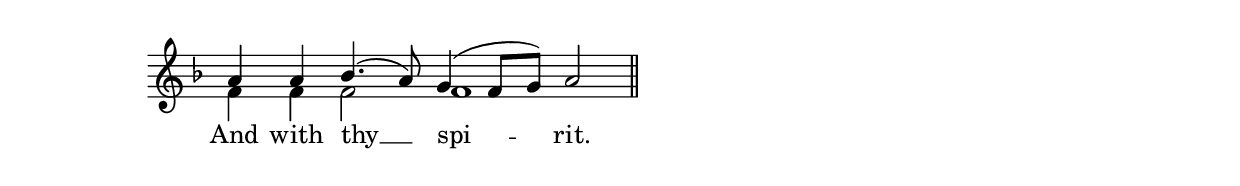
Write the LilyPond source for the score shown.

\version "2.24.4"




keyTime = { \key f \major}
cadenzaMeasure = {
  \cadenzaOff
  \partial 1024 s1024
  \cadenzaOn

}

SopMusic    = \relative { 
    \override Score.BarNumber.break-visibility = #all-visible
    \cadenzaOn
    a'4 a bes4.( a8) g4( f8[ g]) a2 \cadenzaMeasure \section

}

BassMusic   = \relative {
    \override Score.BarNumber.break-visibility = #all-visible
    \cadenzaOn
    f'4 f f2 f1 \cadenzaMeasure \section
}

VerseOne = \lyricmode {
    And with thy __ spi -- rit.
    }


\score {
    \new Staff \with {midiInstrument = "choir aahs"} <<
        \clef "treble"
        \new Voice = "Sop"  { \voiceOne \keyTime \SopMusic}
        \new Voice = "Bass"  { \voiceTwo \keyTime \BassMusic}

        \new Lyrics \lyricsto "Sop" { \VerseOne }
    >>
    \layout {
    \context {
        \Score
            \omit BarNumber
            \override SpacingSpanner.common-shortest-duration = #(ly:make-moment 1/16)

    }
    \context {
        \Staff
            \remove Time_signature_engraver
    }
    \context {
        \Lyrics
            \override LyricSpace.minimum-distance = #1.0
    }
    }
    \midi {
        \tempo 4 = 120
    }
}





